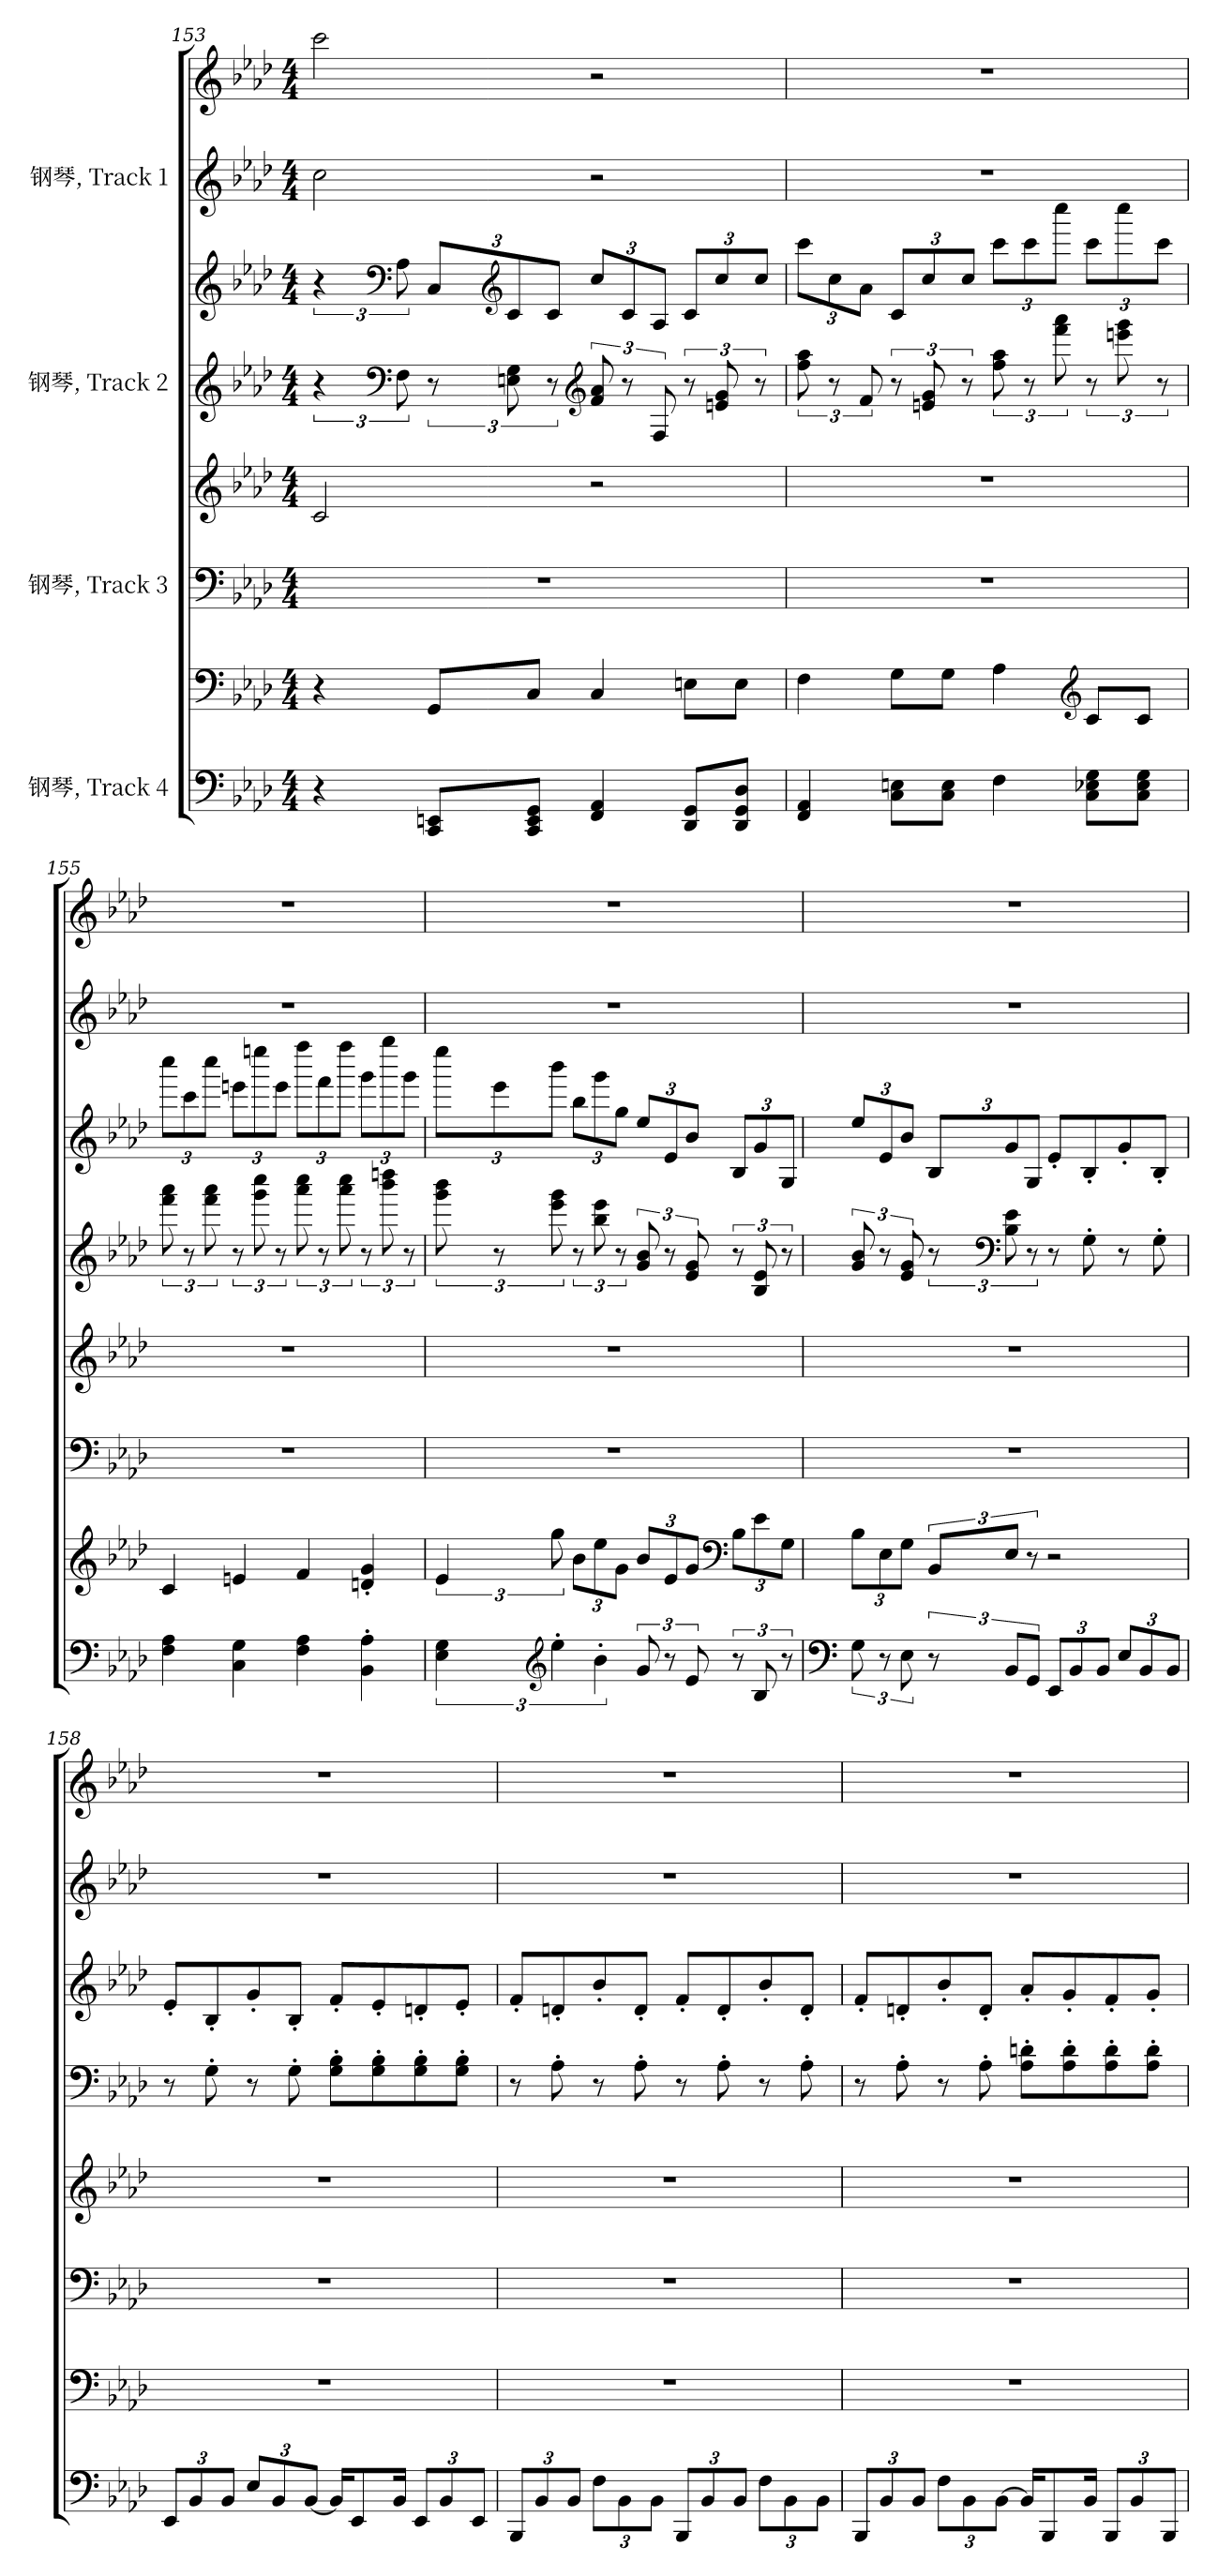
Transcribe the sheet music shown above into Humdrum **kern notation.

**kern	**kern	**kern	**kern	**kern	**kern	**kern	**kern
*part4	*part4	*part3	*part3	*part2	*part2	*part1	*part1
*staff8	*staff7	*staff6	*staff5	*staff4	*staff3	*staff2	*staff1
*I"钢琴, Track 4	*	*I"钢琴, Track 3	*	*I"钢琴, Track 2	*	*I"钢琴, Track 1	*
!!LO:PB:g=z
*clefF4	*clefF4	*clefF4	*clefG2	*clefG2	*clefG2	*clefG2	*clefG2
*k[b-e-a-d-]	*k[b-e-a-d-]	*k[b-e-a-d-]	*k[b-e-a-d-]	*k[b-e-a-d-]	*k[b-e-a-d-]	*k[b-e-a-d-]	*k[b-e-a-d-]
*M4/4	*M4/4	*M4/4	*M4/4	*M4/4	*M4/4	*M4/4	*M4/4
=153	=153	=153	=153	=153	=153	=153	=153
4r	4r	1r	2c/	6r	6r	2cc\	2ccc\
*	*	*	*	*clefF4	*clefF4	*	*
.	.	.	.	12F\	12A-\	.	.
*	*	*	*	*	*Xbrackettup	*	*
8CC/ 8EEn/L	8GG/L	.	.	12r	12C/L	.	.
*	*	*	*	*	*clefG2	*	*
.	.	.	.	12En\ 12G\	12c/	.	.
8CC/ 8EE/ 8GG/J	8C/J	.	.	.	.	.	.
.	.	.	.	12r	12c/J	.	.
*	*	*	*	*clefG2	*	*	*
4FF/ 4AA-/	4C/	.	2r	12f/ 12a-/	12cc/L	2r	2r
.	.	.	.	12r	12c/	.	.
.	.	.	.	12F/	12A-/J	.	.
8DD-/ 8GG/L	8En\L	.	.	12r	12c/L	.	.
.	.	.	.	12en/ 12g/	12cc/	.	.
8DD-/ 8GG/ 8D-/J	8E\J	.	.	.	.	.	.
.	.	.	.	12r	12cc/J	.	.
=154	=154	=154	=154	=154	=154	=154	=154
4FF/ 4AA-/	4F\	1r	1r	12ff\ 12aa-\	12ccc\L	1r	1r
.	.	.	.	12r	12cc\	.	.
.	.	.	.	12f/	12a-\J	.	.
8C\ 8En\L	8G\L	.	.	12r	12c/L	.	.
.	.	.	.	12en/ 12g/	12cc/	.	.
8C\ 8E\J	8G\J	.	.	.	.	.	.
.	.	.	.	12r	12cc/J	.	.
4F\	4A-\	.	.	12ff\ 12aa-\	12ccc\L	.	.
.	.	.	.	12r	12ccc\	.	.
.	.	.	.	12fff\ 12aaa-\	12cccc\J	.	.
*	*clefG2	*	*	*	*	*	*
8C\ 8E-X\ 8G\L	8c/L	.	.	12r	12ccc\L	.	.
.	.	.	.	12eeen\ 12ggg\	12cccc\	.	.
8C\ 8E-\ 8G\J	8c/J	.	.	.	.	.	.
.	.	.	.	12r	12ccc\J	.	.
!!LO:PB:g=z
=155	=155	=155	=155	=155	=155	=155	=155
4F\ 4A-\	4c/	1r	1r	12fff\ 12aaa-\	12cccc\L	1r	1r
.	.	.	.	12r	12ccc\	.	.
.	.	.	.	12fff\ 12aaa-\	12cccc\J	.	.
4C\ 4G\	4en/	.	.	12r	12eeen\L	.	.
.	.	.	.	12ggg\ 12cccc\	12eeeen\	.	.
.	.	.	.	12r	12eee\J	.	.
4F\ 4A-\	4f/	.	.	12aaa-\ 12cccc\	12ffff\L	.	.
.	.	.	.	12r	12fff\	.	.
.	.	.	.	12aaa-\ 12cccc\	12ffff\J	.	.
4BB-\' 4A-\'	4dn/' 4g/'	.	.	12r	12ggg\L	.	.
.	.	.	.	12bbb-\ 12ddddn\	12gggg\	.	.
.	.	.	.	12r	12ggg\J	.	.
=156	=156	=156	=156	=156	=156	=156	=156
6E-\ 6G\	6e-/	1r	1r	12ggg\ 12bbb-\	12eeee-\L	1r	1r
.	.	.	.	12r	12eee-\	.	.
*clefG2	*	*	*	*	*	*	*
6ee-'\	12gg\	.	.	12eee-\ 12ggg\	12bbb-\J	.	.
*	*Xbrackettup	*	*	*	*	*	*
.	12b-\L	.	.	12r	12bb-\L	.	.
6b-'\	12ee-\	.	.	12bb-\ 12eee-\	12ggg\	.	.
.	12g\J	.	.	12r	12gg\J	.	.
12g/	12b-/L	.	.	12g/ 12b-/	12ee-/L	.	.
12r	12e-/	.	.	12r	12e-/	.	.
12e-/	12g/J	.	.	12e-/ 12g/	12b-/J	.	.
*	*clefF4	*	*	*	*	*	*
12r	12B-\L	.	.	12r	12B-/L	.	.
12B-/	12e-\	.	.	12B-/ 12e-/	12g/	.	.
12r	12G\J	.	.	12r	12G/J	.	.
!!LO:PB:g=z
=157	=157	=157	=157	=157	=157	=157	=157
*clefF4	*	*	*	*	*	*	*
12G\	12B-\L	1r	1r	12g/ 12b-/	12ee-/L	1r	1r
12r	12E-\	.	.	12r	12e-/	.	.
12E-\	12G\J	.	.	12e-/ 12g/	12b-/J	.	.
*	*brackettup	*	*	*	*	*	*
12r	12BB-/L	.	.	12r	12B-/L	.	.
*	*	*	*	*clefF4	*	*	*
12BB-/L	12E-/J	.	.	12B-\ 12e-\	12g/	.	.
12GG/J	12r	.	.	12r	12G/J	.	.
*Xbrackettup	*	*	*	*	*	*	*
12EE-/L	2r	.	.	8r	8e-'/L	.	.
12BB-/	.	.	.	.	.	.	.
.	.	.	.	8G'\	8B-'/	.	.
12BB-/J	.	.	.	.	.	.	.
12E-/L	.	.	.	8r	8g'/	.	.
12BB-/	.	.	.	.	.	.	.
.	.	.	.	8G'\	8B-'/J	.	.
12BB-/J	.	.	.	.	.	.	.
=158	=158	=158	=158	=158	=158	=158	=158
12EE-/L	1r	1r	1r	8r	8e-'/L	1r	1r
12BB-/	.	.	.	.	.	.	.
.	.	.	.	8G'\	8B-'/	.	.
12BB-/J	.	.	.	.	.	.	.
12E-/L	.	.	.	8r	8g'/	.	.
12BB-/	.	.	.	.	.	.	.
.	.	.	.	8G'\	8B-'/J	.	.
[12BB-/J	.	.	.	.	.	.	.
16BB-/KL]	.	.	.	8G\' 8B-\'L	8f'/L	.	.
8EE-/	.	.	.	.	.	.	.
.	.	.	.	8G\' 8B-\'	8e-'/	.	.
16BB-/Jk	.	.	.	.	.	.	.
12EE-/L	.	.	.	8G\' 8B-\'	8dn'/	.	.
12BB-/	.	.	.	.	.	.	.
.	.	.	.	8G\' 8B-\'J	8e-'/J	.	.
12EE-/J	.	.	.	.	.	.	.
=159	=159	=159	=159	=159	=159	=159	=159
12BBB-/L	1r	1r	1r	8r	8f'/L	1r	1r
12BB-/	.	.	.	.	.	.	.
.	.	.	.	8A-'\	8dn'/	.	.
12BB-/J	.	.	.	.	.	.	.
12F\L	.	.	.	8r	8b-'/	.	.
12BB-\	.	.	.	.	.	.	.
.	.	.	.	8A-'\	8d'/J	.	.
12BB-\J	.	.	.	.	.	.	.
12BBB-/L	.	.	.	8r	8f'/L	.	.
12BB-/	.	.	.	.	.	.	.
.	.	.	.	8A-'\	8d'/	.	.
12BB-/J	.	.	.	.	.	.	.
12F\L	.	.	.	8r	8b-'/	.	.
12BB-\	.	.	.	.	.	.	.
.	.	.	.	8A-'\	8d'/J	.	.
12BB-\J	.	.	.	.	.	.	.
!!LO:PB:g=z
=160	=160	=160	=160	=160	=160	=160	=160
12BBB-/L	1r	1r	1r	8r	8f'/L	1r	1r
12BB-/	.	.	.	.	.	.	.
.	.	.	.	8A-'\	8dn'/	.	.
12BB-/J	.	.	.	.	.	.	.
12F\L	.	.	.	8r	8b-'/	.	.
12BB-\	.	.	.	.	.	.	.
.	.	.	.	8A-'\	8d'/J	.	.
[12BB-\J	.	.	.	.	.	.	.
16BB-/KL]	.	.	.	8A-\' 8dn\'L	8a-'/L	.	.
8BBB-/	.	.	.	.	.	.	.
.	.	.	.	8A-\' 8d\'	8g'/	.	.
16BB-/Jk	.	.	.	.	.	.	.
12BBB-/L	.	.	.	8A-\' 8d\'	8f'/	.	.
12BB-/	.	.	.	.	.	.	.
.	.	.	.	8A-\' 8d\'J	8g'/J	.	.
12BBB-/J	.	.	.	.	.	.	.
=	=	=	=	=	=	=	=
*-	*-	*-	*-	*-	*-	*-	*-
